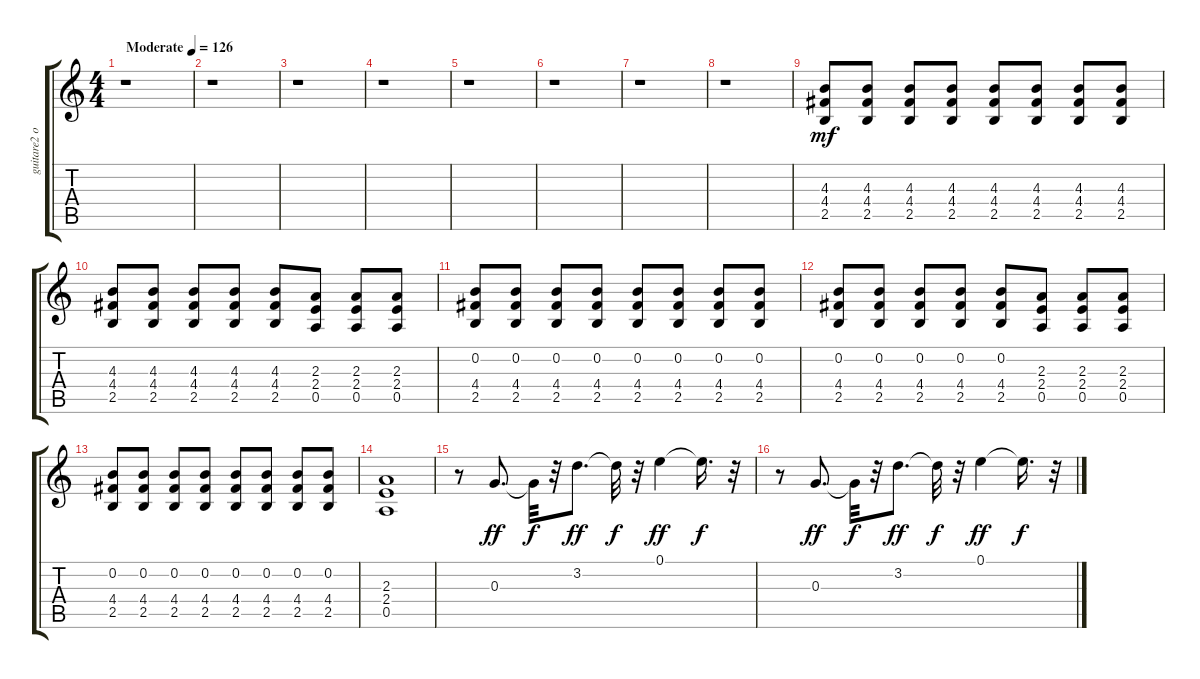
\track ("guitare2 overdrive" "guitare2 o") {instrument overdrivenguitar}
\staff {score tabs}
\tuning (E4 B3 G3 D3 A2 E2) {hide}
\ts (4 4)
\tempo (126 "Moderate")
\clef g2
\ks c
r.1{dy mf instrument overdrivenguitar} |
r.1 |
r.1 |
r.1 |
r.1 |
r.1 |
r.1 |
r.1 |
(4.3 4.4 2.5).8 (4.3 4.4 2.5).8 (4.3 4.4 2.5).8 (4.3 4.4 2.5).8 (4.3 4.4 2.5).8 (4.3 4.4 2.5).8 (4.3 4.4 2.5).8 (4.3 4.4 2.5).8 |
(4.3 4.4 2.5).8 (4.3 4.4 2.5).8 (4.3 4.4 2.5).8 (4.3 4.4 2.5).8 (4.3 4.4 2.5).8 (2.3 2.4 0.5).8 (2.3 2.4 0.5).8 (2.3 2.4 0.5).8 |
(0.2 4.4 2.5).8 (0.2 4.4 2.5).8 (0.2 4.4 2.5).8 (0.2 4.4 2.5).8 (0.2 4.4 2.5).8 (0.2 4.4 2.5).8 (0.2 4.4 2.5).8 (0.2 4.4 2.5).8 |
(0.2 4.4 2.5).8 (0.2 4.4 2.5).8 (0.2 4.4 2.5).8 (0.2 4.4 2.5).8 (0.2 4.4 2.5).8 (2.3 2.4 0.5).8 (2.3 2.4 0.5).8 (2.3 2.4 0.5).8 |
(0.2 4.4 2.5).8 (0.2 4.4 2.5).8 (0.2 4.4 2.5).8 (0.2 4.4 2.5).8 (0.2 4.4 2.5).8 (0.2 4.4 2.5).8 (0.2 4.4 2.5).8 (0.2 4.4 2.5).8 |
(2.3 2.4 0.5).1 |
r.8 0.3.8{d dy ff instrument electricguitarjazz} 0.3{t}.32{dy f} r.32 3.2.8{d dy ff} 3.2{t}.32{dy f} r.32 0.1.4{dy ff} 0.1{t}.16{d dy f} r.32 |
r.8 0.3.8{d dy ff} 0.3{t}.32{dy f} r.32 3.2.8{d dy ff} 3.2{t}.32{dy f} r.32 0.1.4{dy ff} 0.1{t}.16{d dy f} r.32
